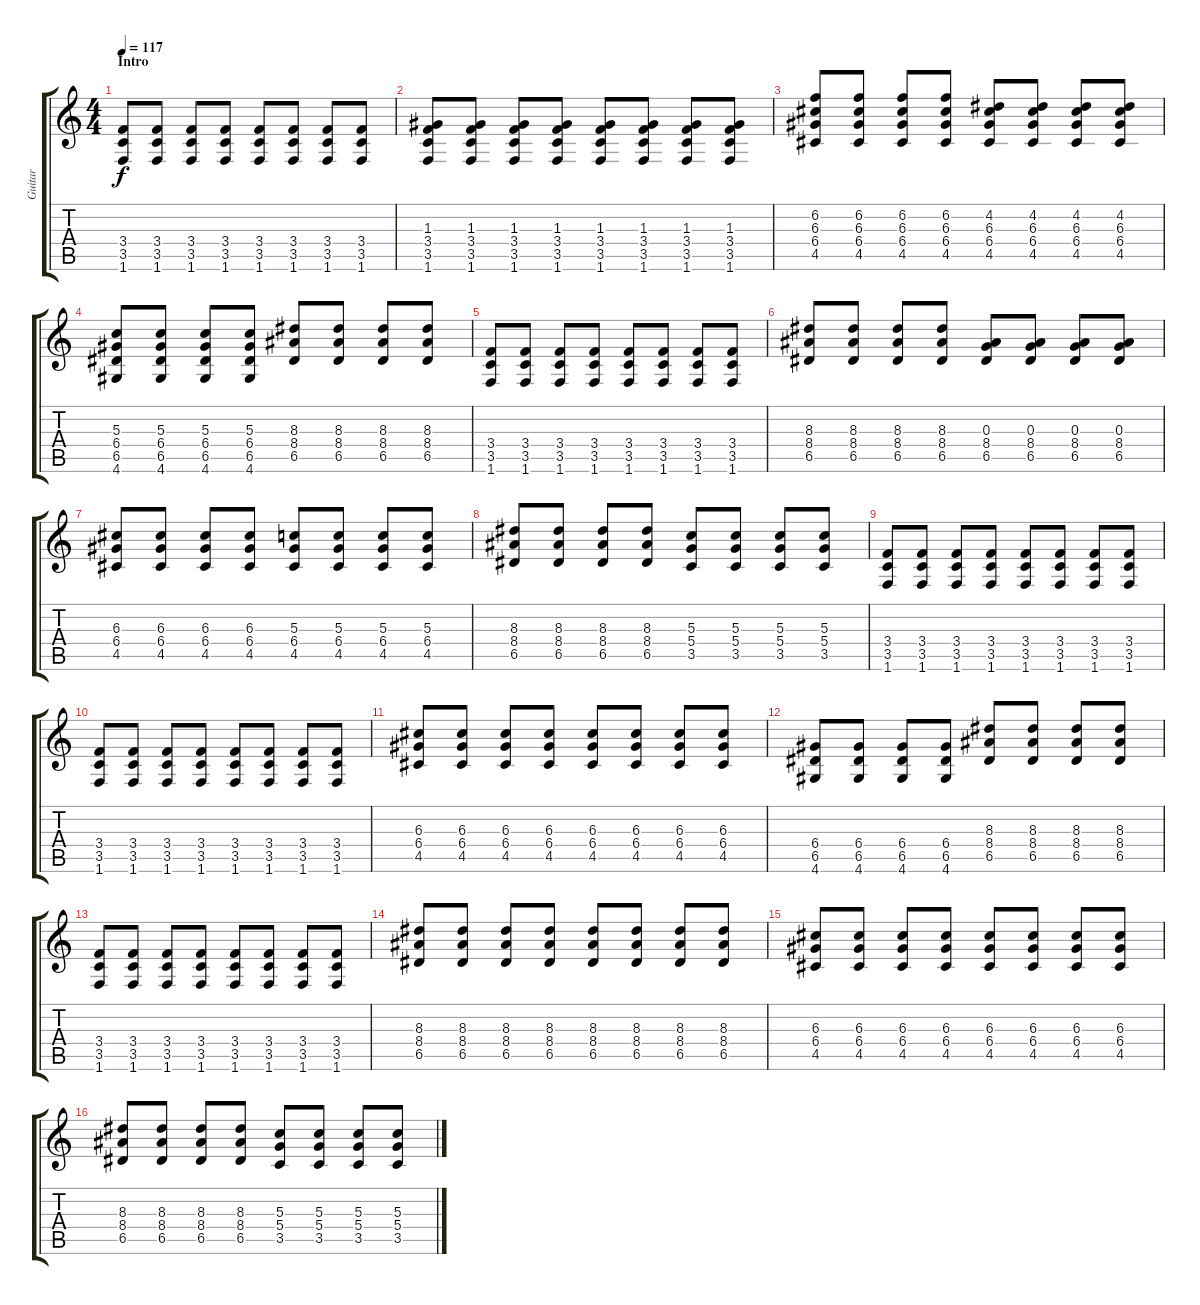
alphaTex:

\track ("Guitar" "Guitar") {instrument distortionguitar}
\staff {score tabs}
\tuning (E4 B3 G3 D3 A2 E2) {hide}
\ts (4 4)
\section ("" "Intro")
\tempo 117
\clef g2
\ks c
(3.4 3.5 1.6).8{dy f instrument overdrivenguitar} (3.4 3.5 1.6).8 (3.4 3.5 1.6).8 (3.4 3.5 1.6).8 (3.4 3.5 1.6).8 (3.4 3.5 1.6).8 (3.4 3.5 1.6).8 (3.4 3.5 1.6).8 |
(1.3 3.4 3.5 1.6).8 (1.3 3.4 3.5 1.6).8 (1.3 3.4 3.5 1.6).8 (1.3 3.4 3.5 1.6).8 (1.3 3.4 3.5 1.6).8 (1.3 3.4 3.5 1.6).8 (1.3 3.4 3.5 1.6).8 (1.3 3.4 3.5 1.6).8 |
(6.2 6.3 6.4 4.5).8 (6.2 6.3 6.4 4.5).8 (6.2 6.3 6.4 4.5).8 (6.2 6.3 6.4 4.5).8 (4.2 6.3 6.4 4.5).8 (4.2 6.3 6.4 4.5).8 (4.2 6.3 6.4 4.5).8 (4.2 6.3 6.4 4.5).8 |
(5.3 6.4 6.5 4.6).8 (5.3 6.4 6.5 4.6).8 (5.3 6.4 6.5 4.6).8 (5.3 6.4 6.5 4.6).8 (8.3 8.4 6.5).8 (8.3 8.4 6.5).8 (8.3 8.4 6.5).8 (8.3 8.4 6.5).8 |
(3.4 3.5 1.6).8 (3.4 3.5 1.6).8 (3.4 3.5 1.6).8 (3.4 3.5 1.6).8 (3.4 3.5 1.6).8 (3.4 3.5 1.6).8 (3.4 3.5 1.6).8 (3.4 3.5 1.6).8 |
(8.3 8.4 6.5).8 (8.3 8.4 6.5).8 (8.3 8.4 6.5).8 (8.3 8.4 6.5).8 (0.3 8.4 6.5).8 (0.3 8.4 6.5).8 (0.3 8.4 6.5).8 (0.3 8.4 6.5).8 |
(6.3 6.4 4.5).8 (6.3 6.4 4.5).8 (6.3 6.4 4.5).8 (6.3 6.4 4.5).8 (5.3 6.4 4.5).8 (5.3 6.4 4.5).8 (5.3 6.4 4.5).8 (5.3 6.4 4.5).8 |
(8.3 8.4 6.5).8 (8.3 8.4 6.5).8 (8.3 8.4 6.5).8 (8.3 8.4 6.5).8 (5.3 5.4 3.5).8 (5.3 5.4 3.5).8 (5.3 5.4 3.5).8 (5.3 5.4 3.5).8 |
(3.4 3.5 1.6).8{instrument distortionguitar} (3.4 3.5 1.6).8 (3.4 3.5 1.6).8 (3.4 3.5 1.6).8 (3.4 3.5 1.6).8 (3.4 3.5 1.6).8 (3.4 3.5 1.6).8 (3.4 3.5 1.6).8 |
(3.4 3.5 1.6).8 (3.4 3.5 1.6).8 (3.4 3.5 1.6).8 (3.4 3.5 1.6).8 (3.4 3.5 1.6).8 (3.4 3.5 1.6).8 (3.4 3.5 1.6).8 (3.4 3.5 1.6).8 |
(6.3 6.4 4.5).8 (6.3 6.4 4.5).8 (6.3 6.4 4.5).8 (6.3 6.4 4.5).8 (6.3 6.4 4.5).8 (6.3 6.4 4.5).8 (6.3 6.4 4.5).8 (6.3 6.4 4.5).8 |
(6.4 6.5 4.6).8 (6.4 6.5 4.6).8 (6.4 6.5 4.6).8 (6.4 6.5 4.6).8 (8.3 8.4 6.5).8 (8.3 8.4 6.5).8 (8.3 8.4 6.5).8 (8.3 8.4 6.5).8 |
(3.4 3.5 1.6).8 (3.4 3.5 1.6).8 (3.4 3.5 1.6).8 (3.4 3.5 1.6).8 (3.4 3.5 1.6).8 (3.4 3.5 1.6).8 (3.4 3.5 1.6).8 (3.4 3.5 1.6).8 |
(8.3 8.4 6.5).8 (8.3 8.4 6.5).8 (8.3 8.4 6.5).8 (8.3 8.4 6.5).8 (8.3 8.4 6.5).8 (8.3 8.4 6.5).8 (8.3 8.4 6.5).8 (8.3 8.4 6.5).8 |
(6.3 6.4 4.5).8 (6.3 6.4 4.5).8 (6.3 6.4 4.5).8 (6.3 6.4 4.5).8 (6.3 6.4 4.5).8 (6.3 6.4 4.5).8 (6.3 6.4 4.5).8 (6.3 6.4 4.5).8 |
(8.3 8.4 6.5).8 (8.3 8.4 6.5).8 (8.3 8.4 6.5).8 (8.3 8.4 6.5).8 (5.3 5.4 3.5).8 (5.3 5.4 3.5).8 (5.3 5.4 3.5).8 (5.3 5.4 3.5).8
